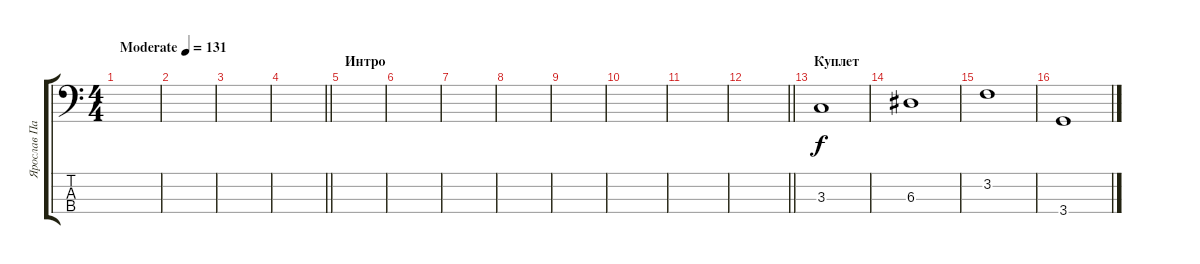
\track ("Ярослав Пастухов" "Ярослав Па") {instrument electricbassfinger}
\staff {score tabs}
\tuning (G2 D2 A1 E1) {hide}
\ts (4 4)
\tempo (131 "Moderate")
\clef f4
\ks c
|
|
|
\barLineRight lightlight
|
\section ("" "Интро")
|
|
|
|
|
|
|
\barLineRight lightlight
|
\section ("" "Куплет")
3.3.1 |
6.3.1 |
3.2.1 |
3.4.1
